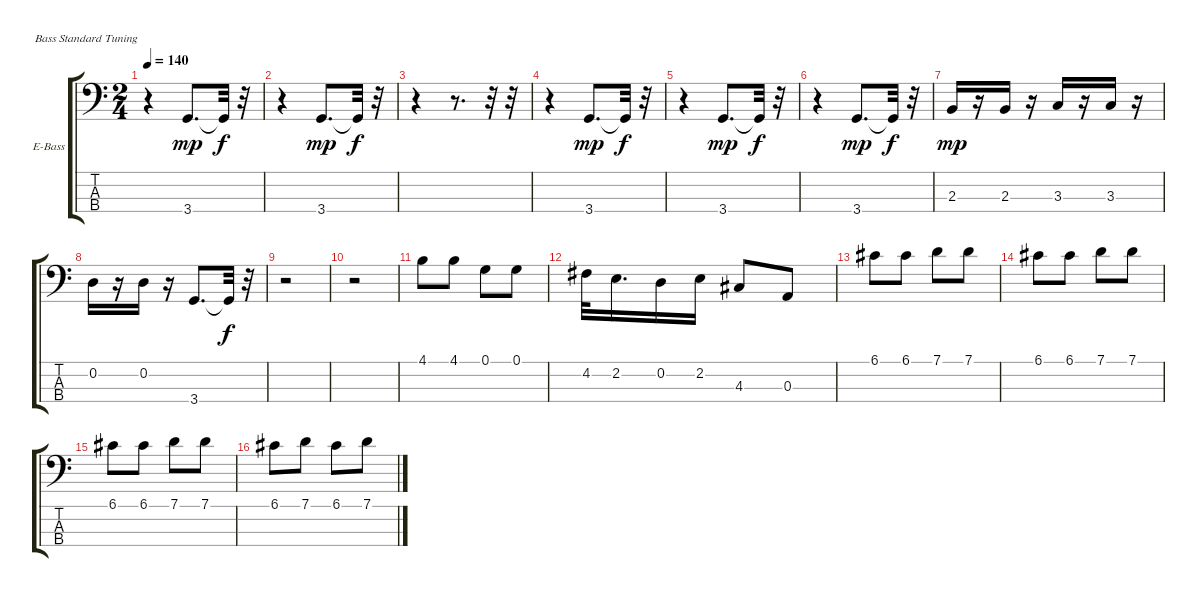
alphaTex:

\bracketExtendMode groupsimilarinstruments
\firstSystemTrackNameOrientation horizontal
\otherSystemsTrackNameOrientation horizontal
\track ("Electric Bass" "E-Bass") {instrument electricbassfinger}
\staff {score tabs}
\tuning (G2 D2 A1 E1)
\ts (2 4)
\tempo 140
\clef f4
\scale
0.333333
\ks c
r.4{dy f} 3.4.8{d dy mp} 3.4{t}.32{dy f} r.32 |
\scale
0.333333 r.4 3.4.8{d dy mp} 3.4{t}.32{dy f} r.32 |
\scale
0.333333 r.4 r.8{d} r.32 r.32 |
\scale
0.333333 r.4 3.4.8{d dy mp} 3.4{t}.32{dy f} r.32 |
\scale
0.333333 r.4 3.4.8{d dy mp} 3.4{t}.32{dy f} r.32 |
\scale
0.333333 r.4 3.4.8{d dy mp} 3.4{t}.32{dy f} r.32 |
\scale
0.333333 2.3.16{dy mp} r.16 2.3.16 r.16 3.3.16 r.16 3.3.16 r.16 |
\scale
0.333333 0.2.16 r.16 0.2.16 r.16 3.4.8{d} 3.4{t}.32{dy f} r.32 |
\scale
0.333333 r.2 |
\scale
0.333333 r.2 |
\scale
0.333333 4.1.8 4.1.8 0.1.8 0.1.8 |
\scale
0.333333 4.2.32 2.2.16{d} 0.2.16 2.2.16 4.3.8 0.3.8 |
\scale
0.333333 6.1.8 6.1.8 7.1.8 7.1.8 |
\scale
0.333333 6.1.8 6.1.8 7.1.8 7.1.8 |
\scale
0.333333 6.1.8 6.1.8 7.1.8 7.1.8 |
\scale
0.333333 6.1.8 7.1.8 6.1.8 7.1.8
